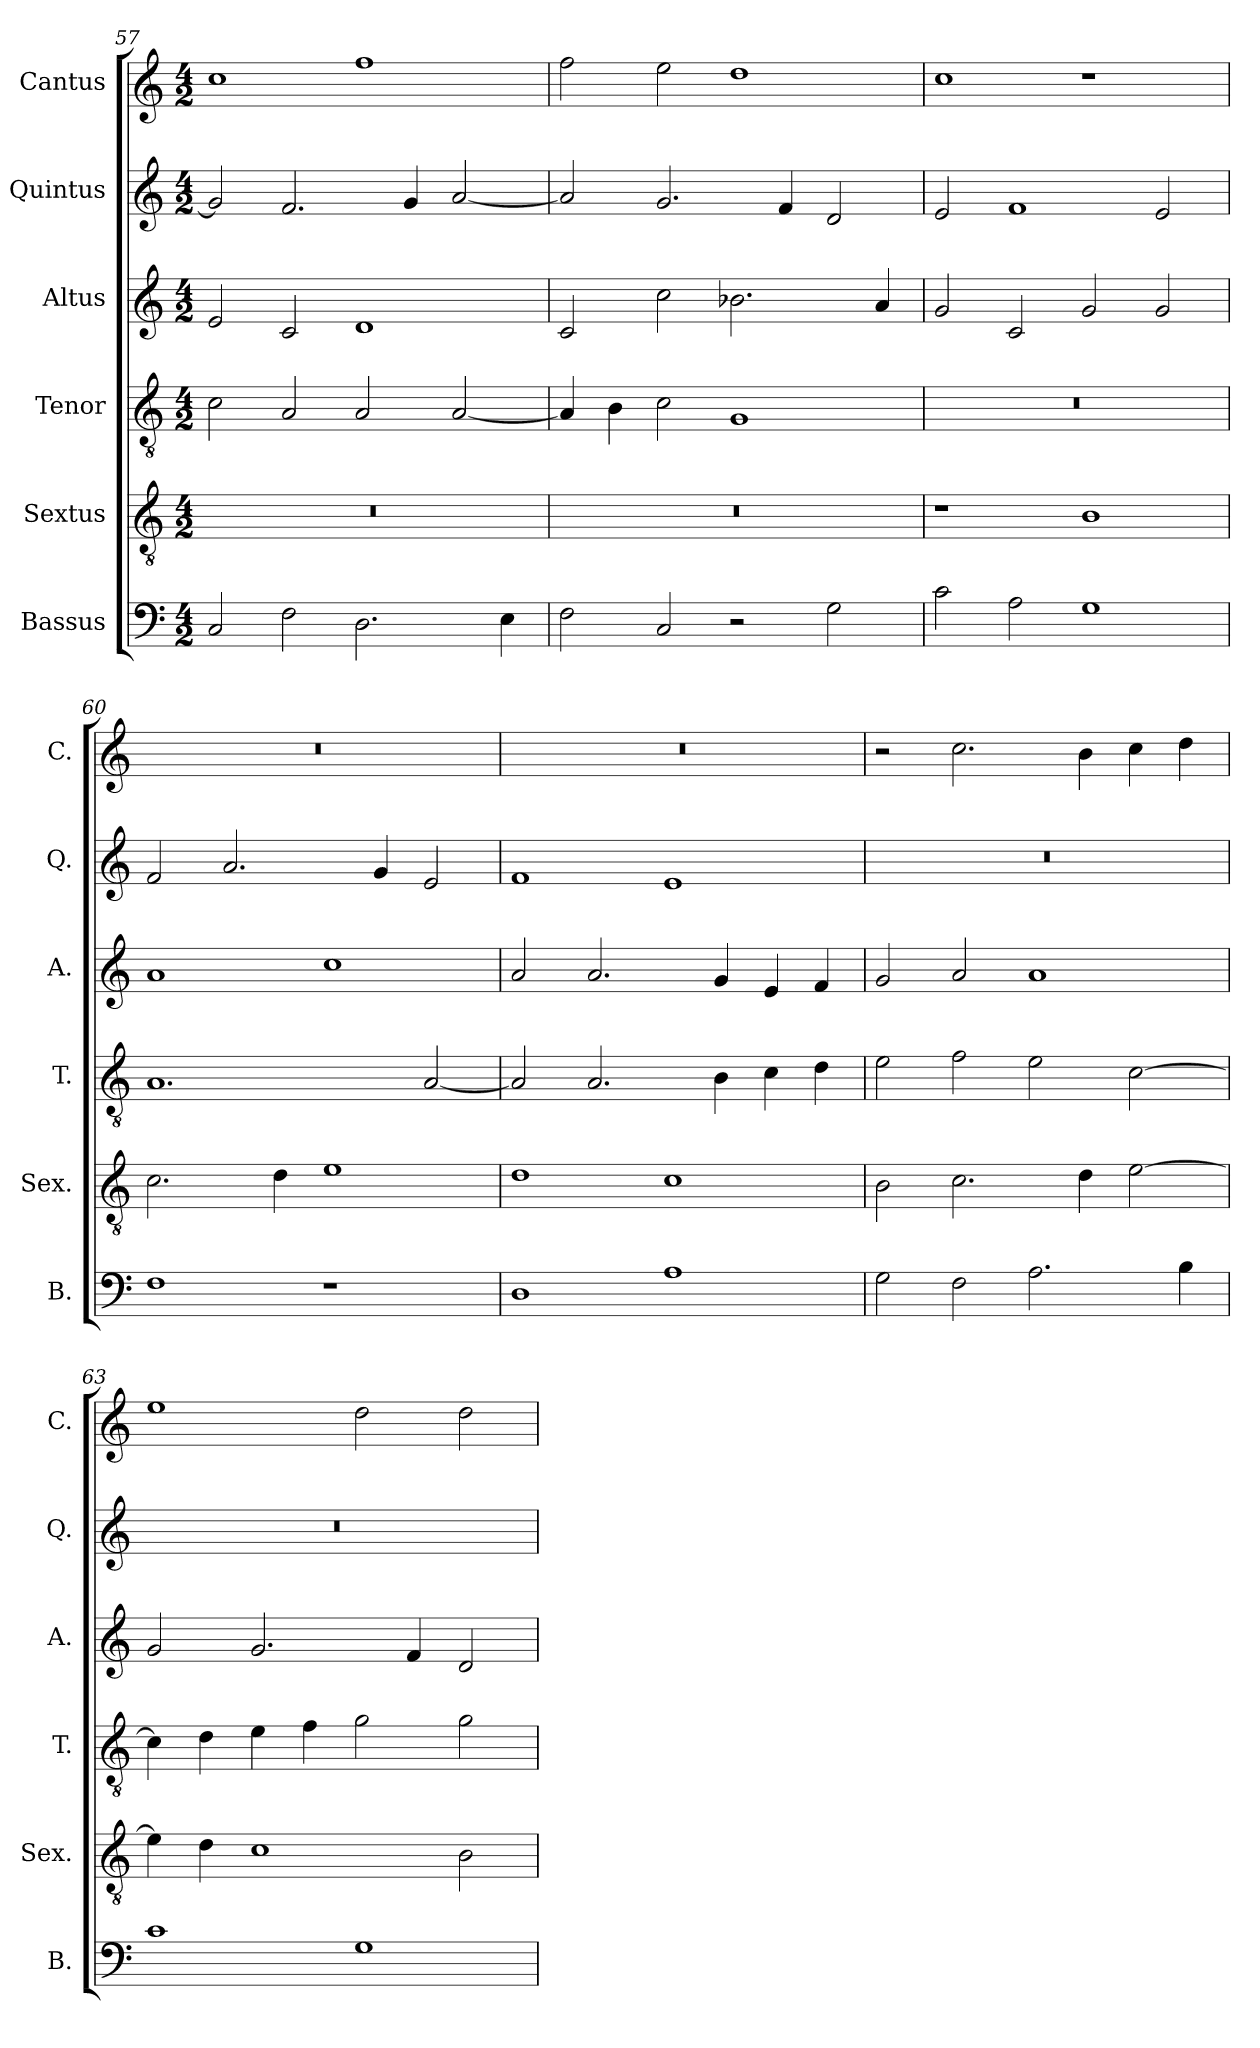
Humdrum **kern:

**kern	**kern	**kern	**kern	**kern	**kern
*part6	*part5	*part4	*part3	*part2	*part1
*staff6	*staff5	*staff4	*staff3	*staff2	*staff1
*I"Bassus	*I"Sextus	*I"Tenor	*I"Altus	*I"Quintus	*I"Cantus
*I'B.	*I'Sex.	*I'T.	*I'A.	*I'Q.	*I'C.
*clefF4	*clefGv2	*clefGv2	*clefG2	*clefG2	*clefG2
*k[]	*k[]	*k[]	*k[]	*k[]	*k[]
*M4/2	*M4/2	*M4/2	*M4/2	*M4/2	*M4/2
=57	=57	=57	=57	=57	=57
2C/	0r	2c\	2e/	2g/]	1cc
2F\	.	2A/	2c/	2.f/	.
2.D\	.	2A/	1d	.	1ff
.	.	.	.	4g/	.
.	.	[2A/	.	[2a/	.
4E\	.	.	.	.	.
=58	=58	=58	=58	=58	=58
2F\	0r	4A/]	2c/	2a/]	2ff\
.	.	4B\	.	.	.
2C/	.	2c\	2cc\	2.g/	2ee\
2r	.	1G	2.b-X\	.	1dd
.	.	.	.	4f/	.
2G\	.	.	.	2d/	.
.	.	.	4a/	.	.
=59	=59	=59	=59	=59	=59
2c\	1r	0r	2g/	2e/	1cc
2A\	.	.	2c/	1f	.
1G	1B	.	2g/	.	1r
.	.	.	2g/	2e/	.
=60	=60	=60	=60	=60	=60
1F	2.c\	1.A	1a	2f/	0r
.	.	.	.	2.a/	.
.	4d\	.	.	.	.
1r	1e	.	1cc	.	.
.	.	.	.	4g/	.
.	.	[2A/	.	2e/	.
=61	=61	=61	=61	=61	=61
1D	1d	2A/]	2a/	1f	0r
.	.	2.A/	2.a/	.	.
1A	1c	.	.	1e	.
.	.	4B\	4g/	.	.
.	.	4c\	4e/	.	.
.	.	4d\	4f/	.	.
!!LO:LB:g=z
=62	=62	=62	=62	=62	=62
2G\	2B\	2e\	2g/	0r	2r
2F\	2.c\	2f\	2a/	.	2.cc\
2.A\	.	2e\	1a	.	.
.	4d\	.	.	.	4b\
.	[2e\	[2c\	.	.	4cc\
4B\	.	.	.	.	4dd\
=63	=63	=63	=63	=63	=63
1c	4e\]	4c\]	2g/	0r	1ee
.	4d\	4d\	.	.	.
.	1c	4e\	2.g/	.	.
.	.	4f\	.	.	.
1G	.	2g\	.	.	2dd\
.	.	.	4f/	.	.
.	2B\	2g\	2d/	.	2dd\
=	=	=	=	=	=
*-	*-	*-	*-	*-	*-
